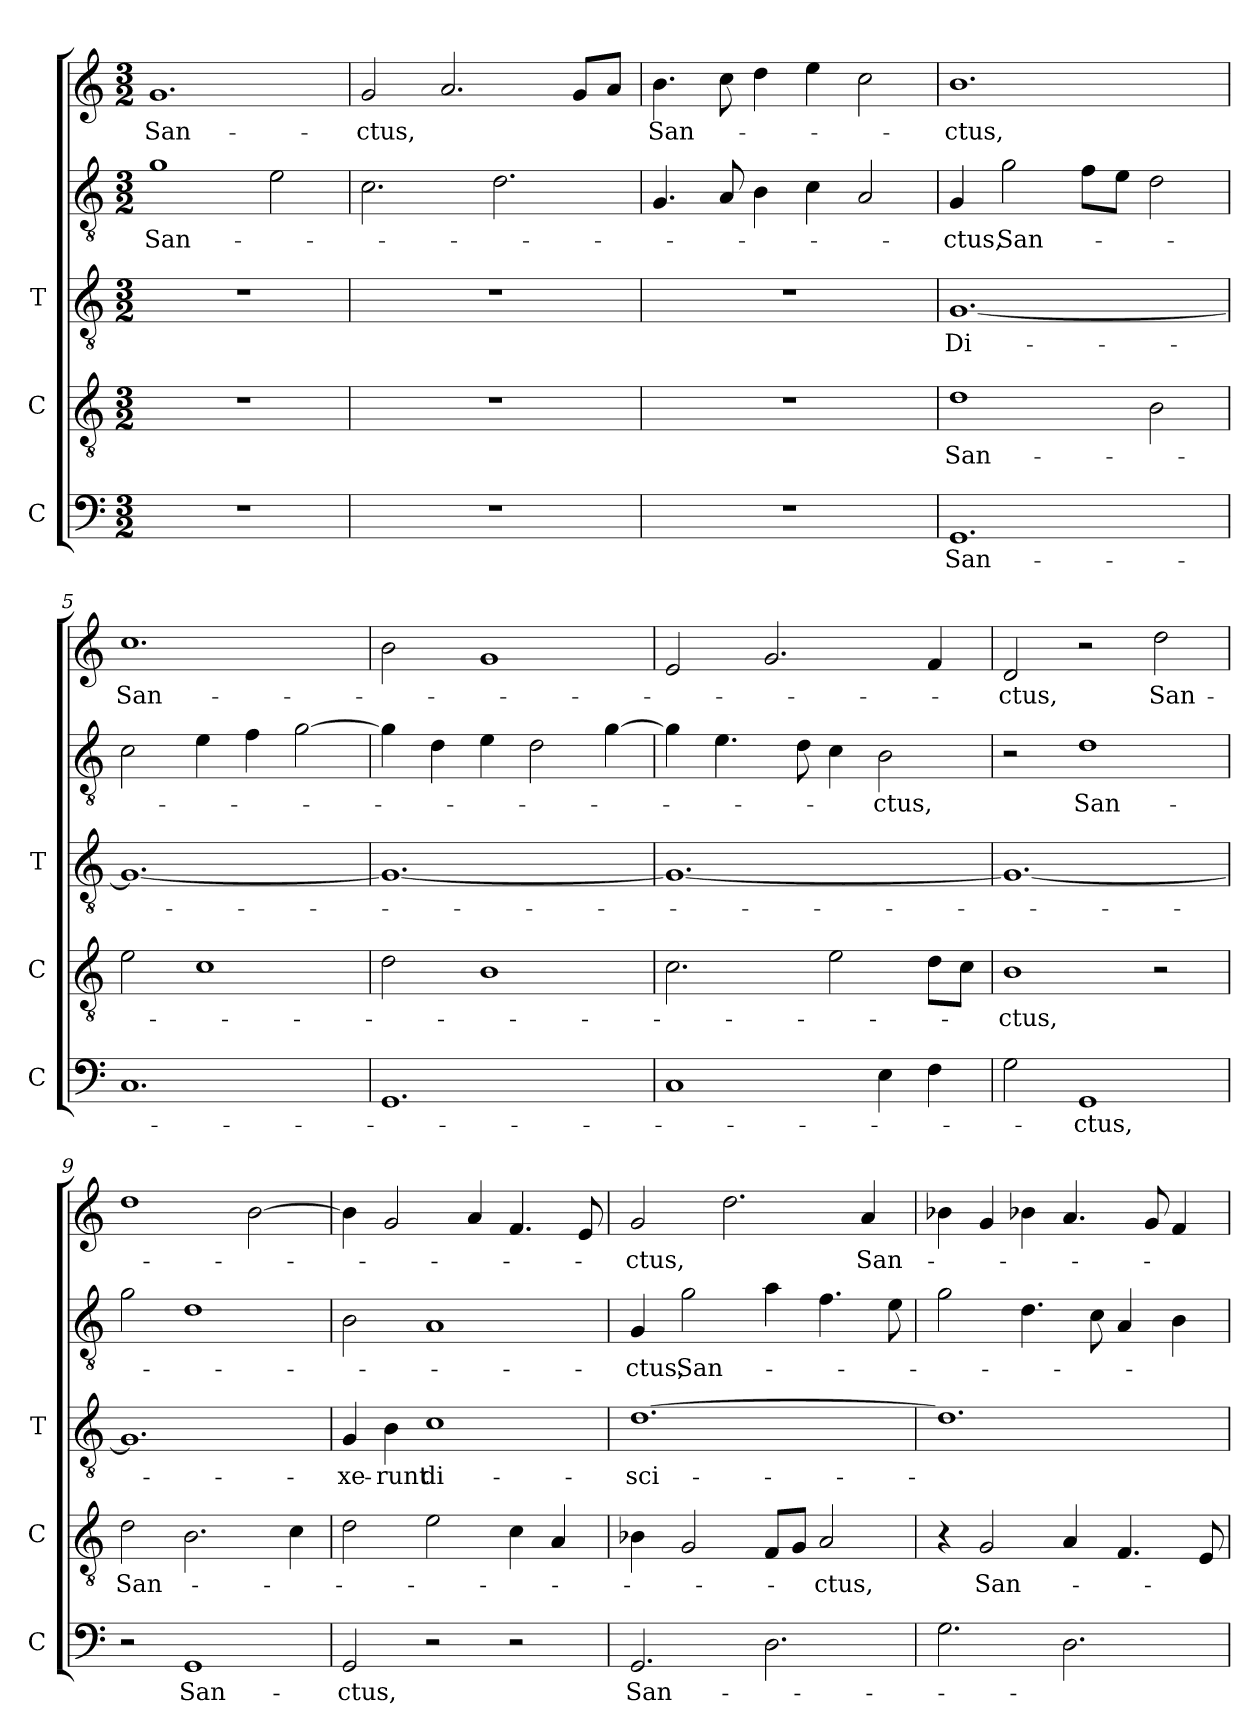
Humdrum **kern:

**kern	**text	**kern	**text	**kern	**text	**kern	**text	**kern	**text
*part5	*part5	*part4	*part4	*part3	*part3	*part2	*part2	*part1	*part1
*staff5	*staff5	*staff4	*staff4	*staff3	*staff3	*staff2	*staff2	*staff1	*staff1
*I"C	*	*I"C	*	*I"T	*	*	*	*	*
*I'C	*	*I'C	*	*I'T	*	*	*	*	*
*clefF4	*	*clefGv2	*	*clefGv2	*	*clefGv2	*	*clefG2	*
*k[]	*	*k[]	*	*k[]	*	*k[]	*	*k[]	*
*C:	*	*C:	*	*C:	*	*C:	*	*C:	*
*M3/2	*	*M3/2	*	*M3/2	*	*M3/2	*	*M3/2	*
=1	=1	=1	=1	=1	=1	=1	=1	=1	=1
1.r	.	1.r	.	1.r	.	1g/	San-	1.g/	San-
.	.	.	.	.	.	2e\	.	.	.
=2	=2	=2	=2	=2	=2	=2	=2	=2	=2
1.r	.	1.r	.	1.r	.	2.c\	.	2g/	-ctus,
.	.	.	.	.	.	.	.	2.a/	.
.	.	.	.	.	.	2.d\	.	.	.
.	.	.	.	.	.	.	.	8g/L	.
.	.	.	.	.	.	.	.	8a/J	.
=3	=3	=3	=3	=3	=3	=3	=3	=3	=3
1.r	.	1.r	.	1.r	.	4.G/	.	4.b\	San-
.	.	.	.	.	.	8A/	.	8cc\	.
.	.	.	.	.	.	4B\	.	4dd\	.
.	.	.	.	.	.	4c\	.	4ee\	.
.	.	.	.	.	.	2A/	.	2cc\	.
=4	=4	=4	=4	=4	=4	=4	=4	=4	=4
1.GG/	San-	1d/	San-	[1.G/	Di-	4G/	-ctus,	1.b\	-ctus,
.	.	.	.	.	.	2g\	San-	.	.
.	.	.	.	.	.	8f\L	.	.	.
.	.	.	.	.	.	8e\J	.	.	.
.	.	2B\	.	.	.	2d\	.	.	.
=5	=5	=5	=5	=5	=5	=5	=5	=5	=5
1.C/	.	2e\	.	1.G/_	.	2c\	.	1.cc/	San-
.	.	1c/	.	.	.	4e\	.	.	.
.	.	.	.	.	.	4f\	.	.	.
.	.	.	.	.	.	[2g\	.	.	.
=6	=6	=6	=6	=6	=6	=6	=6	=6	=6
1.GG/	.	2d\	.	1.G/_	.	4g\]	.	2b\	.
.	.	.	.	.	.	4d\	.	.	.
.	.	1B\	.	.	.	4e\	.	1g/	.
.	.	.	.	.	.	2d\	.	.	.
.	.	.	.	.	.	[4g\	.	.	.
!!LO:LB:g=z
=7	=7	=7	=7	=7	=7	=7	=7	=7	=7
1C/	.	2.c\	.	1.G/_	.	4g\]	.	2e/	.
.	.	.	.	.	.	4.e\	.	.	.
.	.	.	.	.	.	.	.	2.g/	.
.	.	.	.	.	.	8d\	.	.	.
.	.	2e\	.	.	.	4c\	.	.	.
4E\	.	.	.	.	.	2B\	-ctus,	.	.
4F\	.	8d\L	.	.	.	.	.	4f/	.
.	.	8c\J	.	.	.	.	.	.	.
=8	=8	=8	=8	=8	=8	=8	=8	=8	=8
2G\	.	1B\	-ctus,	1.G/_	.	2r	.	2d/	-ctus,
1GG/	-ctus,	.	.	.	.	1d/	San-	2r	.
.	.	2r	.	.	.	.	.	2dd\	San-
=9	=9	=9	=9	=9	=9	=9	=9	=9	=9
2r	.	2d\	San-	1.G/]	.	2g\	.	1dd/	.
1GG/	San-	2.B\	.	.	.	1d/	.	.	.
.	.	.	.	.	.	.	.	[2b\	.
.	.	4c\	.	.	.	.	.	.	.
=10	=10	=10	=10	=10	=10	=10	=10	=10	=10
2GG/	-ctus,	2d\	.	4G/	-xe-	2B\	.	4b\]	.
.	.	.	.	4B\	-runt	.	.	2g/	.
2r	.	2e\	.	1c/	di-	1A/	.	.	.
.	.	.	.	.	.	.	.	4a/	.
2r	.	4c\	.	.	.	.	.	4.f/	.
.	.	4A/	.	.	.	.	.	.	.
.	.	.	.	.	.	.	.	8e/	.
=11	=11	=11	=11	=11	=11	=11	=11	=11	=11
2.GG/	San-	4B-X\	.	[1.d\	-sci-	4G/	-ctus,	2g/	-ctus,
.	.	2G/	.	.	.	2g\	San-	.	.
.	.	.	.	.	.	.	.	2.dd\	.
2.D\	.	8F/L	.	.	.	4a\	.	.	.
.	.	8G/J	.	.	.	.	.	.	.
.	.	2A/	-ctus,	.	.	4.f\	.	.	.
.	.	.	.	.	.	.	.	4a/	San-
.	.	.	.	.	.	8e\	.	.	.
!!LO:LB:g=z
=12	=12	=12	=12	=12	=12	=12	=12	=12	=12
2.G\	.	4r	.	1.d/]	.	2g\	.	4b-X\	.
.	.	2G/	San-	.	.	.	.	4g/	.
.	.	.	.	.	.	4.d\	.	4b-X\	.
2.D\	.	4A/	.	.	.	.	.	4.a/	.
.	.	.	.	.	.	8c\	.	.	.
.	.	4.F/	.	.	.	4A/	.	.	.
.	.	.	.	.	.	.	.	8g/	.
.	.	.	.	.	.	4B\	.	4f/	.
.	.	8E/	.	.	.	.	.	.	.
=	=	=	=	=	=	=	=	=	=
*-	*-	*-	*-	*-	*-	*-	*-	*-	*-
